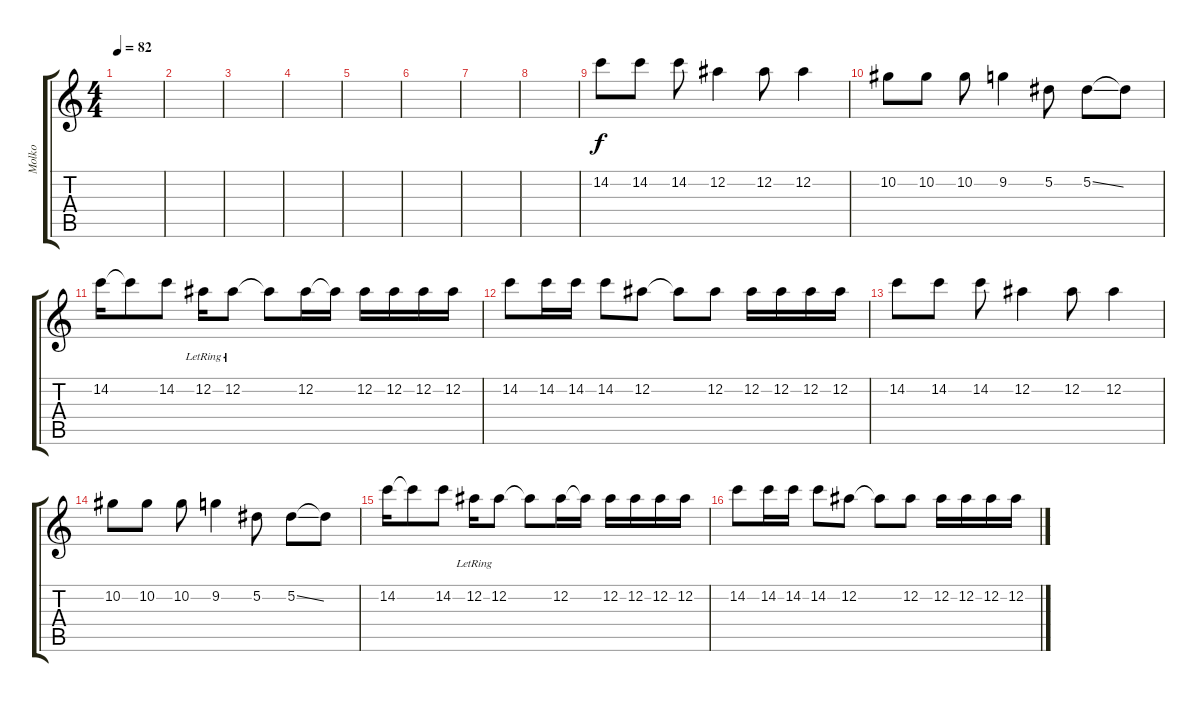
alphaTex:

\track ("Molko" "Molko") {instrument electricguitarclean}
\staff {score tabs}
\tuning (Eb4 Bb3 Gb3 Db3 Ab2 Eb2) {hide}
\ts (4 4)
\tempo 82
\clef g2
\ks c
|
|
|
|
|
|
|
|
14.2.8 14.2.8 14.2.8 12.2.4 12.2.8 12.2.4 |
10.2.8 10.2.8 10.2.8 9.2.4 5.2.8 5.2{ss}.8 5.2{t}.8 |
14.2.16 14.2{t}.8 14.2.8 12.2{lr}.16 12.2{lr}.8 12.2{t}.8 12.2.16 12.2{t}.16 12.2.16 12.2.16 12.2.16 12.2.16 |
14.2.8 14.2.16 14.2.16 14.2.8 12.2.8 12.2{t}.8 12.2.8 12.2.16 12.2.16 12.2.16 12.2.16 |
14.2.8 14.2.8 14.2.8 12.2.4 12.2.8 12.2.4 |
10.2.8 10.2.8 10.2.8 9.2.4 5.2.8 5.2{ss}.8 5.2{t}.8 |
14.2.16 14.2{t}.8 14.2.8 12.2{lr}.16 12.2{lr}.8 12.2{t}.8 12.2.16 12.2{t}.16 12.2.16 12.2.16 12.2.16 12.2.16 |
14.2.8 14.2.16 14.2.16 14.2.8 12.2.8 12.2{t}.8 12.2.8 12.2.16 12.2.16 12.2.16 12.2.16
